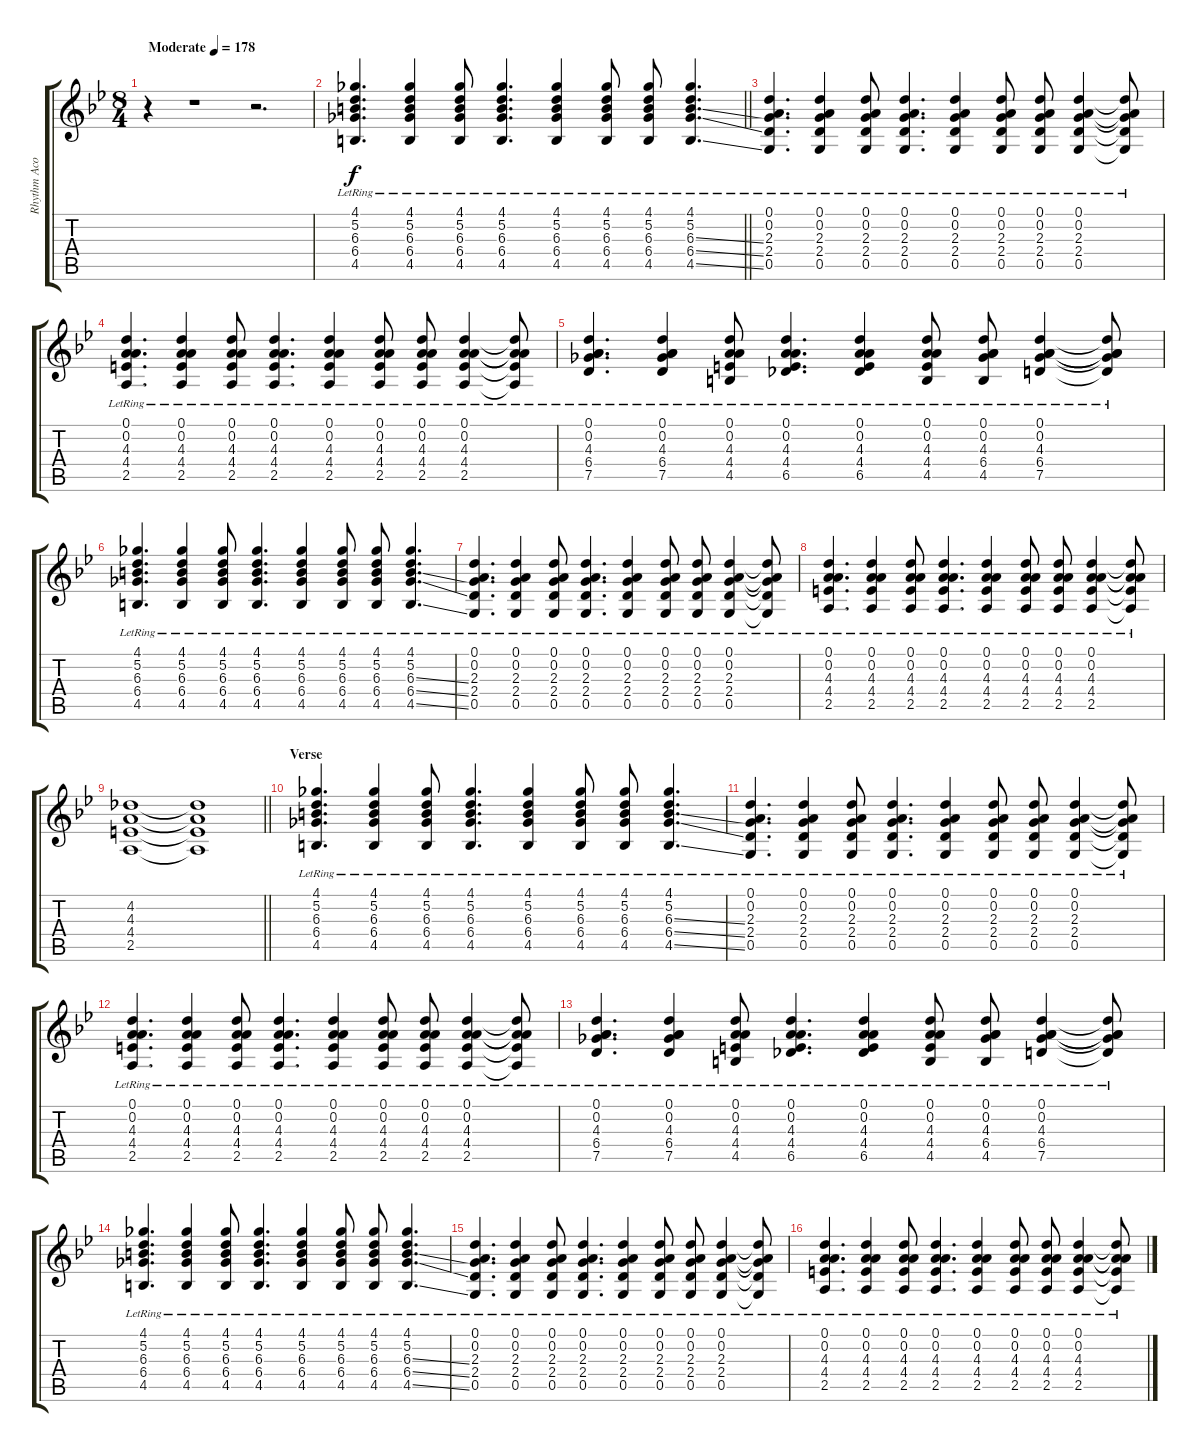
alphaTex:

\track ("Rhythm Acoustic" "Rhythm Aco") {instrument acousticguitarsteel}
\staff {score tabs}
\tuning (D4 A3 F3 C3 G2 D2) {hide}
\ts (8 4)
\tempo (178 "Moderate")
\clef g2
\ks bb
r.4{dy f instrument acousticguitarsteel} r.1 r.2{d} |
\barLineRight lightlight
(4.1{lr} 5.2{lr} 6.3{lr} 6.4{lr} 4.5{lr}).4{d} (4.1{lr} 5.2{lr} 6.3{lr} 6.4{lr} 4.5{lr}).4 (4.1{lr} 5.2{lr} 6.3{lr} 6.4{lr} 4.5{lr}).8 (4.1{lr} 5.2{lr} 6.3{lr} 6.4{lr} 4.5{lr}).4{d} (4.1{lr} 5.2{lr} 6.3{lr} 6.4{lr} 4.5{lr}).4 (4.1{lr} 5.2{lr} 6.3{lr} 6.4{lr} 4.5{lr}).8 (4.1{lr} 5.2{lr} 6.3{lr} 6.4{lr} 4.5{lr}).8 (4.1 5.2 6.3{ss lr} 6.4{ss lr} 4.5{ss lr}).4{d} |
(0.1{lr} 0.2{lr} 2.3{lr} 2.4{lr} 0.5{lr}).4{d} (0.1{lr} 0.2{lr} 2.3{lr} 2.4{lr} 0.5{lr}).4 (0.1{lr} 0.2{lr} 2.3{lr} 2.4{lr} 0.5{lr}).8 (0.1{lr} 0.2{lr} 2.3{lr} 2.4{lr} 0.5{lr}).4{d} (0.1{lr} 0.2{lr} 2.3{lr} 2.4{lr} 0.5{lr}).4 (0.1{lr} 0.2{lr} 2.3{lr} 2.4{lr} 0.5{lr}).8 (0.1{lr} 0.2{lr} 2.3{lr} 2.4{lr} 0.5{lr}).8 (0.1 0.2 2.3{lr} 2.4{lr} 0.5{lr}).4 (0.1{t} 0.2{t} 2.3{lr t} 2.4{lr t} 0.5{lr t}).8 |
(0.1{lr} 0.2 4.3{lr} 4.4{lr} 2.5{lr}).4{d} (0.1{lr} 0.2{lr} 4.3{lr} 4.4{lr} 2.5{lr}).4 (0.1{lr} 0.2{lr} 4.3{lr} 4.4{lr} 2.5{lr}).8 (0.1{lr} 0.2{lr} 4.3{lr} 4.4{lr} 2.5{lr}).4{d} (0.1{lr} 0.2{lr} 4.3{lr} 4.4{lr} 2.5{lr}).4 (0.1{lr} 0.2{lr} 4.3{lr} 4.4{lr} 2.5{lr}).8 (0.1{lr} 0.2{lr} 4.3{lr} 4.4{lr} 2.5{lr}).8 (0.1 0.2 4.3{lr} 4.4{lr} 2.5{lr}).4 (0.1{t} 0.2{t} 4.3{lr t} 4.4{lr t} 2.5{lr t}).8 |
(0.1{lr} 0.2 4.3{lr} 6.4{lr} 7.5{lr}).4{d} (0.1{lr} 0.2{lr} 4.3{lr} 6.4{lr} 7.5{lr}).4 (0.1{lr} 0.2{lr} 4.3{lr} 4.4{lr} 4.5{lr}).8 (0.1 0.2 4.3{lr} 4.4{lr} 6.5{lr}).4{d} (0.1 0.2 4.3{lr} 4.4{lr} 6.5{lr}).4 (0.1 0.2 4.3{lr} 4.4{lr} 4.5{lr}).8 (0.1 0.2 4.3{lr} 6.4{lr} 4.5{lr}).8 (0.1 0.2 4.3{lr} 6.4{lr} 7.5{lr}).4 (0.1{t} 0.2{t} 4.3{lr t} 6.4{lr t} 7.5{lr t}).8 |
(4.1{lr} 5.2{lr} 6.3{lr} 6.4{lr} 4.5{lr}).4{d} (4.1{lr} 5.2{lr} 6.3{lr} 6.4{lr} 4.5{lr}).4 (4.1{lr} 5.2{lr} 6.3{lr} 6.4{lr} 4.5{lr}).8 (4.1{lr} 5.2{lr} 6.3{lr} 6.4{lr} 4.5{lr}).4{d} (4.1{lr} 5.2{lr} 6.3{lr} 6.4{lr} 4.5{lr}).4 (4.1{lr} 5.2{lr} 6.3{lr} 6.4{lr} 4.5{lr}).8 (4.1{lr} 5.2{lr} 6.3{lr} 6.4{lr} 4.5{lr}).8 (4.1 5.2 6.3{ss lr} 6.4{ss lr} 4.5{ss lr}).4{d} |
(0.1{lr} 0.2{lr} 2.3{lr} 2.4{lr} 0.5{lr}).4{d} (0.1{lr} 0.2{lr} 2.3{lr} 2.4{lr} 0.5{lr}).4 (0.1{lr} 0.2{lr} 2.3{lr} 2.4{lr} 0.5{lr}).8 (0.1{lr} 0.2{lr} 2.3{lr} 2.4{lr} 0.5{lr}).4{d} (0.1{lr} 0.2{lr} 2.3{lr} 2.4{lr} 0.5{lr}).4 (0.1{lr} 0.2{lr} 2.3{lr} 2.4{lr} 0.5{lr}).8 (0.1{lr} 0.2{lr} 2.3{lr} 2.4{lr} 0.5{lr}).8 (0.1 0.2 2.3{lr} 2.4{lr} 0.5{lr}).4 (0.1{t} 0.2{t} 2.3{lr t} 2.4{lr t} 0.5{lr t}).8 |
(0.1{lr} 0.2 4.3{lr} 4.4{lr} 2.5{lr}).4{d} (0.1{lr} 0.2{lr} 4.3{lr} 4.4{lr} 2.5{lr}).4 (0.1{lr} 0.2{lr} 4.3{lr} 4.4{lr} 2.5{lr}).8 (0.1{lr} 0.2{lr} 4.3{lr} 4.4{lr} 2.5{lr}).4{d} (0.1{lr} 0.2{lr} 4.3{lr} 4.4{lr} 2.5{lr}).4 (0.1{lr} 0.2{lr} 4.3{lr} 4.4{lr} 2.5{lr}).8 (0.1{lr} 0.2{lr} 4.3{lr} 4.4{lr} 2.5{lr}).8 (0.1 0.2 4.3{lr} 4.4{lr} 2.5{lr}).4 (0.1{t} 0.2{t} 4.3{lr t} 4.4{lr t} 2.5{lr t}).8 |
\barLineRight lightlight
(4.2 4.3 4.4 2.5).1 (4.2{t} 4.3{t} 4.4{t} 2.5{t}).1 |
\section ("" "Verse")
(4.1{lr} 5.2{lr} 6.3{lr} 6.4{lr} 4.5{lr}).4{d} (4.1{lr} 5.2{lr} 6.3{lr} 6.4{lr} 4.5{lr}).4 (4.1{lr} 5.2{lr} 6.3{lr} 6.4{lr} 4.5{lr}).8 (4.1{lr} 5.2{lr} 6.3{lr} 6.4{lr} 4.5{lr}).4{d} (4.1{lr} 5.2{lr} 6.3{lr} 6.4{lr} 4.5{lr}).4 (4.1{lr} 5.2{lr} 6.3{lr} 6.4{lr} 4.5{lr}).8 (4.1{lr} 5.2{lr} 6.3{lr} 6.4{lr} 4.5{lr}).8 (4.1 5.2 6.3{ss lr} 6.4{ss lr} 4.5{ss lr}).4{d} |
(0.1{lr} 0.2{lr} 2.3{lr} 2.4{lr} 0.5{lr}).4{d} (0.1{lr} 0.2{lr} 2.3{lr} 2.4{lr} 0.5{lr}).4 (0.1{lr} 0.2{lr} 2.3{lr} 2.4{lr} 0.5{lr}).8 (0.1{lr} 0.2{lr} 2.3{lr} 2.4{lr} 0.5{lr}).4{d} (0.1{lr} 0.2{lr} 2.3{lr} 2.4{lr} 0.5{lr}).4 (0.1{lr} 0.2{lr} 2.3{lr} 2.4{lr} 0.5{lr}).8 (0.1{lr} 0.2{lr} 2.3{lr} 2.4{lr} 0.5{lr}).8 (0.1 0.2 2.3{lr} 2.4{lr} 0.5{lr}).4 (0.1{t} 0.2{t} 2.3{lr t} 2.4{lr t} 0.5{lr t}).8 |
(0.1{lr} 0.2 4.3{lr} 4.4{lr} 2.5{lr}).4{d} (0.1{lr} 0.2{lr} 4.3{lr} 4.4{lr} 2.5{lr}).4 (0.1{lr} 0.2{lr} 4.3{lr} 4.4{lr} 2.5{lr}).8 (0.1{lr} 0.2{lr} 4.3{lr} 4.4{lr} 2.5{lr}).4{d} (0.1{lr} 0.2{lr} 4.3{lr} 4.4{lr} 2.5{lr}).4 (0.1{lr} 0.2{lr} 4.3{lr} 4.4{lr} 2.5{lr}).8 (0.1{lr} 0.2{lr} 4.3{lr} 4.4{lr} 2.5{lr}).8 (0.1 0.2 4.3{lr} 4.4{lr} 2.5{lr}).4 (0.1{t} 0.2{t} 4.3{lr t} 4.4{lr t} 2.5{lr t}).8 |
(0.1{lr} 0.2 4.3{lr} 6.4{lr} 7.5{lr}).4{d} (0.1{lr} 0.2{lr} 4.3{lr} 6.4{lr} 7.5{lr}).4 (0.1{lr} 0.2{lr} 4.3{lr} 4.4{lr} 4.5{lr}).8 (0.1 0.2 4.3{lr} 4.4{lr} 6.5{lr}).4{d} (0.1 0.2 4.3{lr} 4.4{lr} 6.5{lr}).4 (0.1 0.2 4.3{lr} 4.4{lr} 4.5{lr}).8 (0.1 0.2 4.3{lr} 6.4{lr} 4.5{lr}).8 (0.1 0.2 4.3{lr} 6.4{lr} 7.5{lr}).4 (0.1{t} 0.2{t} 4.3{lr t} 6.4{lr t} 7.5{lr t}).8 |
(4.1{lr} 5.2{lr} 6.3{lr} 6.4{lr} 4.5{lr}).4{d} (4.1{lr} 5.2{lr} 6.3{lr} 6.4{lr} 4.5{lr}).4 (4.1{lr} 5.2{lr} 6.3{lr} 6.4{lr} 4.5{lr}).8 (4.1{lr} 5.2{lr} 6.3{lr} 6.4{lr} 4.5{lr}).4{d} (4.1{lr} 5.2{lr} 6.3{lr} 6.4{lr} 4.5{lr}).4 (4.1{lr} 5.2{lr} 6.3{lr} 6.4{lr} 4.5{lr}).8 (4.1{lr} 5.2{lr} 6.3{lr} 6.4{lr} 4.5{lr}).8 (4.1 5.2 6.3{ss lr} 6.4{ss lr} 4.5{ss lr}).4{d} |
(0.1{lr} 0.2{lr} 2.3{lr} 2.4{lr} 0.5{lr}).4{d} (0.1{lr} 0.2{lr} 2.3{lr} 2.4{lr} 0.5{lr}).4 (0.1{lr} 0.2{lr} 2.3{lr} 2.4{lr} 0.5{lr}).8 (0.1{lr} 0.2{lr} 2.3{lr} 2.4{lr} 0.5{lr}).4{d} (0.1{lr} 0.2{lr} 2.3{lr} 2.4{lr} 0.5{lr}).4 (0.1{lr} 0.2{lr} 2.3{lr} 2.4{lr} 0.5{lr}).8 (0.1{lr} 0.2{lr} 2.3{lr} 2.4{lr} 0.5{lr}).8 (0.1 0.2 2.3{lr} 2.4{lr} 0.5{lr}).4 (0.1{t} 0.2{t} 2.3{lr t} 2.4{lr t} 0.5{lr t}).8 |
(0.1{lr} 0.2 4.3{lr} 4.4{lr} 2.5{lr}).4{d} (0.1{lr} 0.2{lr} 4.3{lr} 4.4{lr} 2.5{lr}).4 (0.1{lr} 0.2{lr} 4.3{lr} 4.4{lr} 2.5{lr}).8 (0.1{lr} 0.2{lr} 4.3{lr} 4.4{lr} 2.5{lr}).4{d} (0.1{lr} 0.2{lr} 4.3{lr} 4.4{lr} 2.5{lr}).4 (0.1{lr} 0.2{lr} 4.3{lr} 4.4{lr} 2.5{lr}).8 (0.1{lr} 0.2{lr} 4.3{lr} 4.4{lr} 2.5{lr}).8 (0.1 0.2 4.3{lr} 4.4{lr} 2.5{lr}).4 (0.1{t} 0.2{t} 4.3{lr t} 4.4{lr t} 2.5{lr t}).8
